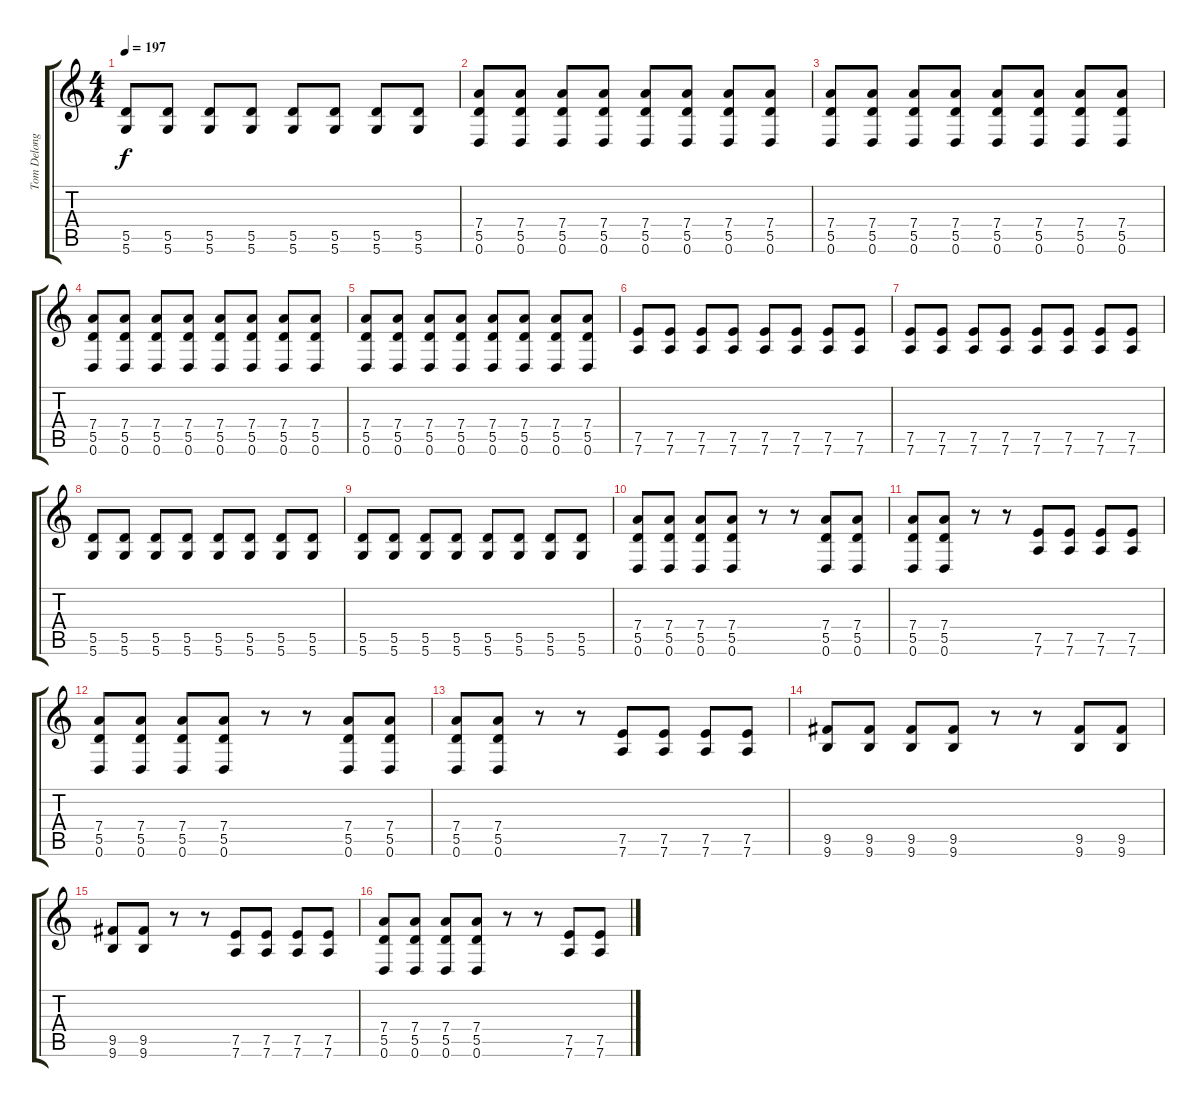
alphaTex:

\track ("Tom Delonge (Distortion)" "Tom Delong") {instrument distortionguitar}
\staff {score tabs}
\tuning (E4 B3 G3 D3 A2 D2) {hide}
\ts (4 4)
\tempo 197
\clef g2
\ks c
(5.5 5.6).8{dy f} (5.5 5.6).8 (5.5 5.6).8 (5.5 5.6).8 (5.5 5.6).8 (5.5 5.6).8 (5.5 5.6).8 (5.5 5.6).8 |
(7.4 5.5 0.6).8 (7.4 5.5 0.6).8 (7.4 5.5 0.6).8 (7.4 5.5 0.6).8 (7.4 5.5 0.6).8 (7.4 5.5 0.6).8 (7.4 5.5 0.6).8 (7.4 5.5 0.6).8 |
(7.4 5.5 0.6).8 (7.4 5.5 0.6).8 (7.4 5.5 0.6).8 (7.4 5.5 0.6).8 (7.4 5.5 0.6).8 (7.4 5.5 0.6).8 (7.4 5.5 0.6).8 (7.4 5.5 0.6).8 |
(7.4 5.5 0.6).8 (7.4 5.5 0.6).8 (7.4 5.5 0.6).8 (7.4 5.5 0.6).8 (7.4 5.5 0.6).8 (7.4 5.5 0.6).8 (7.4 5.5 0.6).8 (7.4 5.5 0.6).8 |
(7.4 5.5 0.6).8 (7.4 5.5 0.6).8 (7.4 5.5 0.6).8 (7.4 5.5 0.6).8 (7.4 5.5 0.6).8 (7.4 5.5 0.6).8 (7.4 5.5 0.6).8 (7.4 5.5 0.6).8 |
(7.5 7.6).8 (7.5 7.6).8 (7.5 7.6).8 (7.5 7.6).8 (7.5 7.6).8 (7.5 7.6).8 (7.5 7.6).8 (7.5 7.6).8 |
(7.5 7.6).8 (7.5 7.6).8 (7.5 7.6).8 (7.5 7.6).8 (7.5 7.6).8 (7.5 7.6).8 (7.5 7.6).8 (7.5 7.6).8 |
(5.5 5.6).8 (5.5 5.6).8 (5.5 5.6).8 (5.5 5.6).8 (5.5 5.6).8 (5.5 5.6).8 (5.5 5.6).8 (5.5 5.6).8 |
(5.5 5.6).8 (5.5 5.6).8 (5.5 5.6).8 (5.5 5.6).8 (5.5 5.6).8 (5.5 5.6).8 (5.5 5.6).8 (5.5 5.6).8 |
(7.4 5.5 0.6).8 (7.4 5.5 0.6).8 (7.4 5.5 0.6).8 (7.4 5.5 0.6).8 r.8 r.8 (7.4 5.5 0.6).8 (7.4 5.5 0.6).8 |
(7.4 5.5 0.6).8 (7.4 5.5 0.6).8 r.8 r.8 (7.5 7.6).8 (7.5 7.6).8 (7.5 7.6).8 (7.5 7.6).8 |
(7.4 5.5 0.6).8 (7.4 5.5 0.6).8 (7.4 5.5 0.6).8 (7.4 5.5 0.6).8 r.8 r.8 (7.4 5.5 0.6).8 (7.4 5.5 0.6).8 |
(7.4 5.5 0.6).8 (7.4 5.5 0.6).8 r.8 r.8 (7.5 7.6).8 (7.5 7.6).8 (7.5 7.6).8 (7.5 7.6).8 |
(9.5 9.6).8 (9.5 9.6).8 (9.5 9.6).8 (9.5 9.6).8 r.8 r.8 (9.5 9.6).8 (9.5 9.6).8 |
(9.5 9.6).8 (9.5 9.6).8 r.8 r.8 (7.5 7.6).8 (7.5 7.6).8 (7.5 7.6).8 (7.5 7.6).8 |
(7.4 5.5 0.6).8 (7.4 5.5 0.6).8 (7.4 5.5 0.6).8 (7.4 5.5 0.6).8 r.8 r.8 (7.5 7.6).8 (7.5 7.6).8
